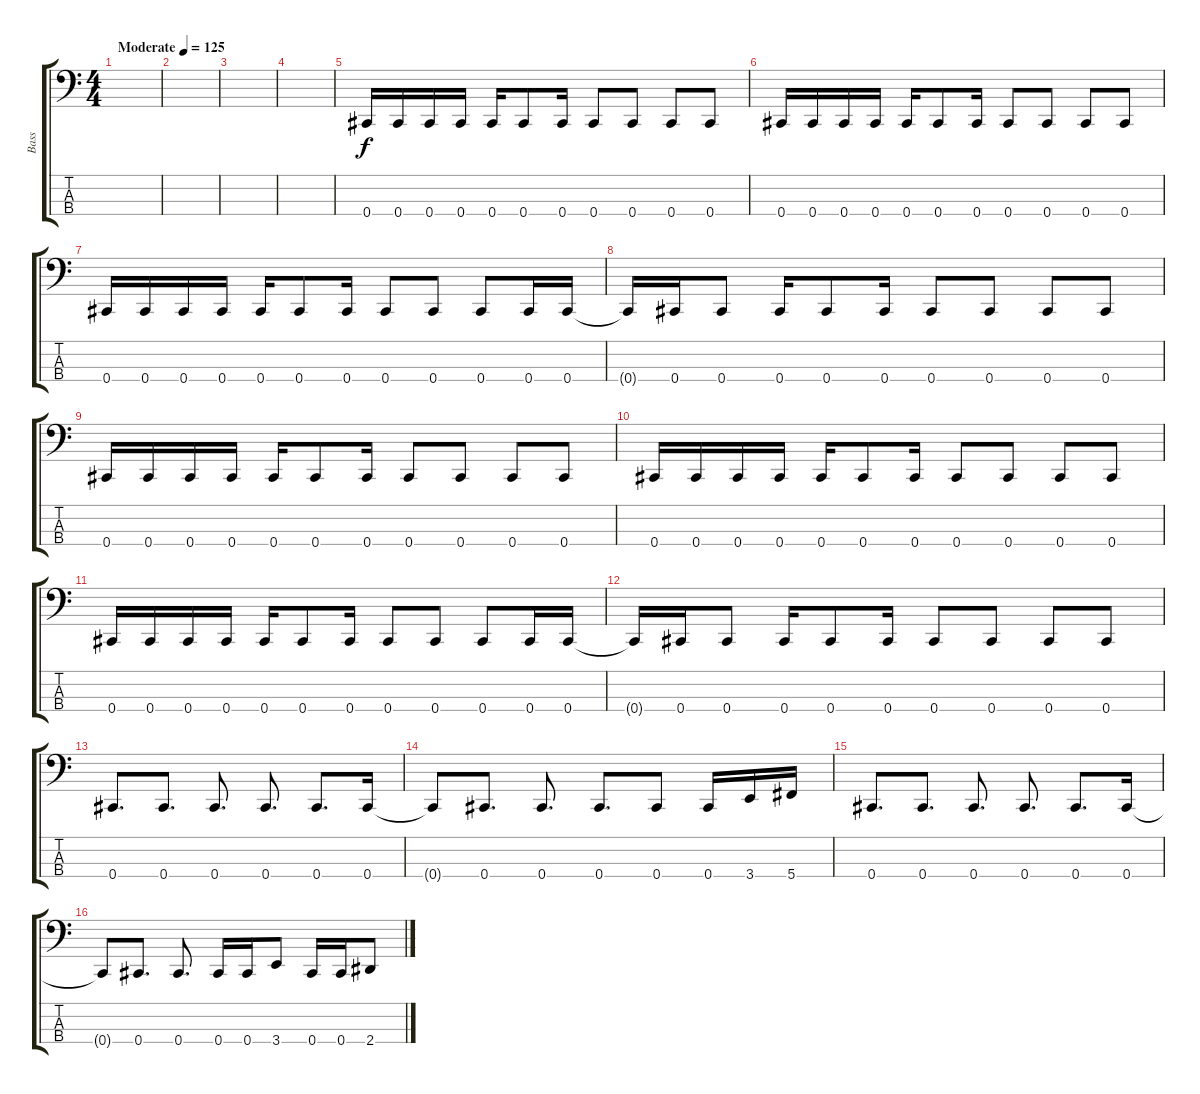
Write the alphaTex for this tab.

\track ("Bass" "Bass") {instrument electricbasspick}
\staff {score tabs}
\tuning (E2 B1 Gb1 Db1) {hide}
\ts (4 4)
\tempo (125 "Moderate")
\clef f4
\ks c
|
|
|
|
0.4.16 0.4.16 0.4.16 0.4.16 0.4.16 0.4.8 0.4.16 0.4.8 0.4.8 0.4.8 0.4.8 |
0.4.16 0.4.16 0.4.16 0.4.16 0.4.16 0.4.8 0.4.16 0.4.8 0.4.8 0.4.8 0.4.8 |
0.4.16 0.4.16 0.4.16 0.4.16 0.4.16 0.4.8 0.4.16 0.4.8 0.4.8 0.4.8 0.4.16 0.4.16 |
0.4{t}.16 0.4.16 0.4.8 0.4.16 0.4.8 0.4.16 0.4.8 0.4.8 0.4.8 0.4.8 |
0.4.16 0.4.16 0.4.16 0.4.16 0.4.16 0.4.8 0.4.16 0.4.8 0.4.8 0.4.8 0.4.8 |
0.4.16 0.4.16 0.4.16 0.4.16 0.4.16 0.4.8 0.4.16 0.4.8 0.4.8 0.4.8 0.4.8 |
0.4.16 0.4.16 0.4.16 0.4.16 0.4.16 0.4.8 0.4.16 0.4.8 0.4.8 0.4.8 0.4.16 0.4.16 |
0.4{t}.16 0.4.16 0.4.8 0.4.16 0.4.8 0.4.16 0.4.8 0.4.8 0.4.8 0.4.8 |
0.4.8{d} 0.4.8{d} 0.4.8{d} 0.4.8{d} 0.4.8{d} 0.4.16 |
0.4{t}.8 0.4.8{d} 0.4.8{d} 0.4.8{d} 0.4.8 0.4.16 3.4.16 5.4.16 |
0.4.8{d} 0.4.8{d} 0.4.8{d} 0.4.8{d} 0.4.8{d} 0.4.16 |
0.4{t}.8 0.4.8{d} 0.4.8{d} 0.4.16 0.4.16 3.4.8 0.4.16 0.4.16 2.4.8
